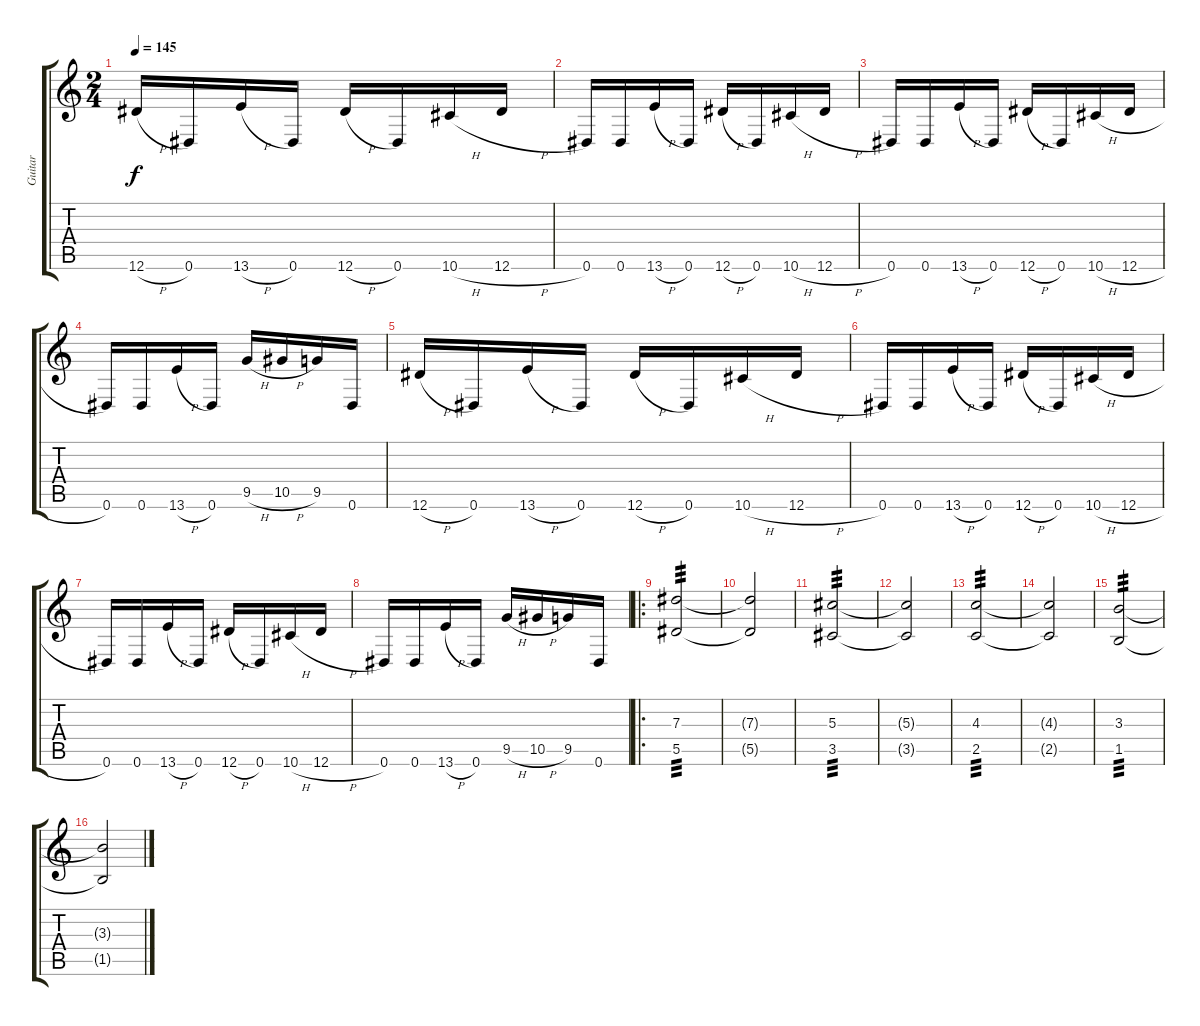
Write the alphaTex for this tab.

\track ("Guitar" "Guitar") {instrument electricguitarclean}
\staff {score tabs}
\tuning (F4 C4 Ab3 Eb3 Bb2 Eb2) {hide}
\ts (2 4)
\tempo 145
\clef g2
\ks c
12.6{h}.16{dy f} 0.6.16 13.6{h}.16 0.6.16 12.6{h}.16 0.6.16 10.6{h}.16 12.6{h}.16 |
0.6.16 0.6.16 13.6{h}.16 0.6.16 12.6{h}.16 0.6.16 10.6{h}.16 12.6{h}.16 |
0.6.16 0.6.16 13.6{h}.16 0.6.16 12.6{h}.16 0.6.16 10.6{h}.16 12.6{h}.16 |
0.6.16 0.6.16 13.6{h}.16 0.6.16 9.5{h}.16 10.5{h}.16 9.5.16 0.6.16 |
12.6{h}.16 0.6.16 13.6{h}.16 0.6.16 12.6{h}.16 0.6.16 10.6{h}.16 12.6{h}.16 |
0.6.16 0.6.16 13.6{h}.16 0.6.16 12.6{h}.16 0.6.16 10.6{h}.16 12.6{h}.16 |
0.6.16 0.6.16 13.6{h}.16 0.6.16 12.6{h}.16 0.6.16 10.6{h}.16 12.6{h}.16 |
0.6.16 0.6.16 13.6{h}.16 0.6.16 9.5{h}.16 10.5{h}.16 9.5.16 0.6.16 |
\ro
(7.3 5.5).2{tp 3} |
(7.3{t} 5.5{t}).2 |
(5.3 3.5).2{tp 3} |
(5.3{t} 3.5{t}).2 |
(4.3 2.5).2{tp 3} |
(4.3{t} 2.5{t}).2 |
(3.3 1.5).2{tp 3} |
(3.3{t} 1.5{t}).2
